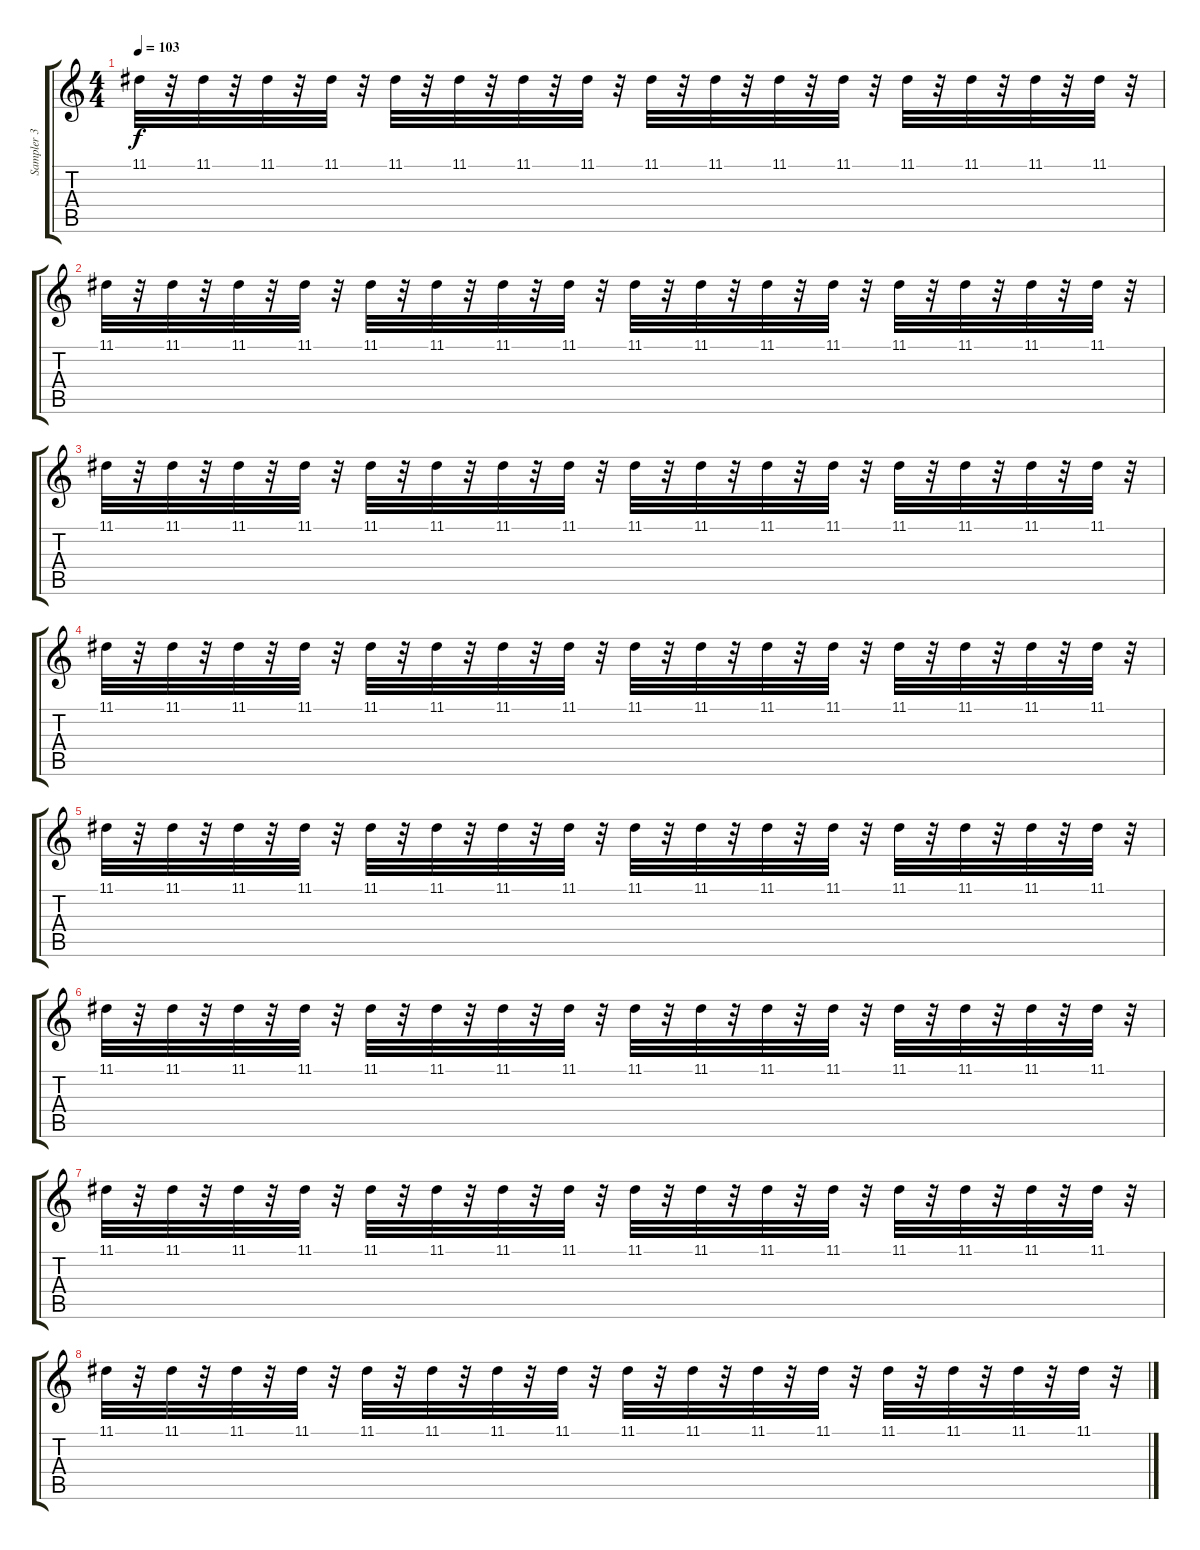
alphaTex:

\track ("Sampler 3" "Sampler 3") {instrument lead8bassandlead}
\staff {score tabs}
\tuning (E4 B3 G3 D3 A2 E2) {hide}
\ts (4 4)
\tempo 103
\clef g2
\ks c
11.1.32{dy f balance 16} r.32 11.1.32 r.32 11.1.32{balance 15} r.32 11.1.32 r.32 11.1.32{volume 5 balance 14} r.32 11.1.32 r.32 11.1.32{balance 13} r.32 11.1.32 r.32 11.1.32{volume 4 balance 12} r.32 11.1.32 r.32 11.1.32{balance 11} r.32 11.1.32 r.32 11.1.32{volume 3 balance 10} r.32 11.1.32 r.32 11.1.32{volume 5 balance 8} r.32 11.1.32 r.32 |
11.1.32{volume 6 balance 7} r.32 11.1.32 r.32 11.1.32{volume 6 balance 6} r.32 11.1.32 r.32 11.1.32{volume 5 balance 5} r.32 11.1.32 r.32 11.1.32{volume 4 balance 4} r.32 11.1.32 r.32 11.1.32{balance 3} r.32 11.1.32 r.32 11.1.32{balance 2} r.32 11.1.32 r.32 11.1.32{balance 3} r.32 11.1.32 r.32 11.1.32{balance 5} r.32 11.1.32 r.32 |
11.1.32{balance 16} r.32 11.1.32 r.32 11.1.32{balance 15} r.32 11.1.32 r.32 11.1.32{volume 5 balance 14} r.32 11.1.32 r.32 11.1.32{balance 13} r.32 11.1.32 r.32 11.1.32{volume 4 balance 12} r.32 11.1.32 r.32 11.1.32{balance 11} r.32 11.1.32 r.32 11.1.32{volume 3 balance 10} r.32 11.1.32 r.32 11.1.32{volume 5 balance 8} r.32 11.1.32 r.32 |
11.1.32{volume 6 balance 7} r.32 11.1.32 r.32 11.1.32{volume 6 balance 6} r.32 11.1.32 r.32 11.1.32{volume 5 balance 5} r.32 11.1.32 r.32 11.1.32{volume 4 balance 4} r.32 11.1.32 r.32 11.1.32{balance 3} r.32 11.1.32 r.32 11.1.32{balance 2} r.32 11.1.32 r.32 11.1.32{balance 3} r.32 11.1.32 r.32 11.1.32{balance 5} r.32 11.1.32 r.32 |
11.1.32{balance 16} r.32 11.1.32 r.32 11.1.32{balance 15} r.32 11.1.32 r.32 11.1.32{volume 5 balance 14} r.32 11.1.32 r.32 11.1.32{balance 13} r.32 11.1.32 r.32 11.1.32{volume 4 balance 12} r.32 11.1.32 r.32 11.1.32{balance 11} r.32 11.1.32 r.32 11.1.32{volume 3 balance 10} r.32 11.1.32 r.32 11.1.32{volume 5 balance 8} r.32 11.1.32 r.32 |
11.1.32{volume 6 balance 7} r.32 11.1.32 r.32 11.1.32{volume 6 balance 6} r.32 11.1.32 r.32 11.1.32{volume 5 balance 5} r.32 11.1.32 r.32 11.1.32{volume 4 balance 4} r.32 11.1.32 r.32 11.1.32{balance 3} r.32 11.1.32 r.32 11.1.32{balance 2} r.32 11.1.32 r.32 11.1.32{balance 3} r.32 11.1.32 r.32 11.1.32{balance 5} r.32 11.1.32 r.32 |
11.1.32{balance 16} r.32 11.1.32 r.32 11.1.32{balance 15} r.32 11.1.32 r.32 11.1.32{volume 5 balance 14} r.32 11.1.32 r.32 11.1.32{balance 13} r.32 11.1.32 r.32 11.1.32{volume 4 balance 12} r.32 11.1.32 r.32 11.1.32{balance 11} r.32 11.1.32 r.32 11.1.32{volume 3 balance 10} r.32 11.1.32 r.32 11.1.32{volume 5 balance 8} r.32 11.1.32 r.32 |
11.1.32{volume 6 balance 7} r.32 11.1.32 r.32 11.1.32{volume 6 balance 6} r.32 11.1.32 r.32 11.1.32{volume 5 balance 5} r.32 11.1.32 r.32 11.1.32{volume 4 balance 4} r.32 11.1.32 r.32 11.1.32{balance 3} r.32 11.1.32 r.32 11.1.32{balance 2} r.32 11.1.32 r.32 11.1.32{balance 3} r.32 11.1.32 r.32 11.1.32{balance 5} r.32 11.1.32 r.32
